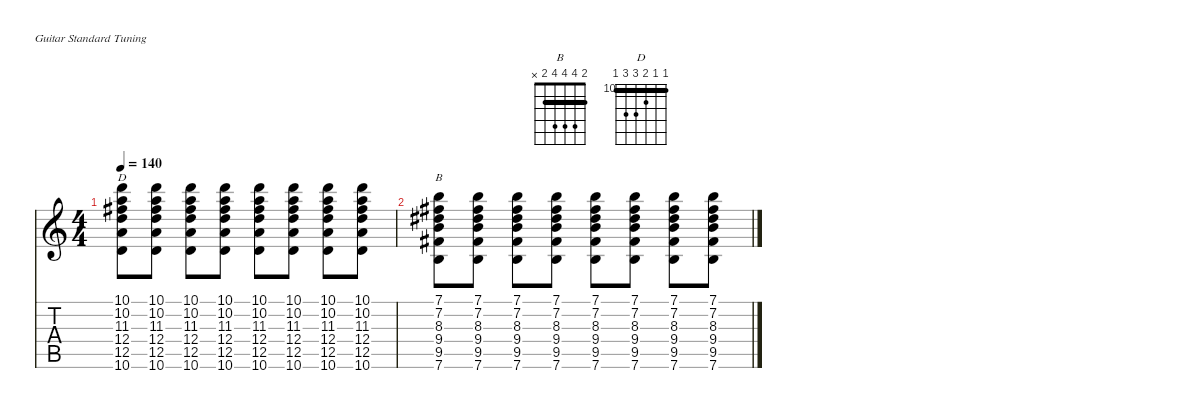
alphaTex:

\defaultSystemsLayout 4
\hideDynamics
\bracketExtendMode nobrackets
\singleTrackTrackNamePolicy hidden
\multiTrackTrackNamePolicy hidden
\otherSystemsTrackNameOrientation horizontal
\track ("Keith Richards" "el.guit.") {instrument electricguitarclean}
\staff {score tabs}
\tuning (E4 B3 G3 D3 A2 E2)
\chord ("B" 2 4 4 4 2 x) {barre 2}
\chord ("D" 10 10 11 12 12 10) {firstfret 10 barre (10 10)}
\ts (4 4)
\tempo 140
\clef g2
\ks c
(10.1 10.2 11.3{acc #} 12.4 12.5 10.6).8{ch "D" dy f beam Down} (10.1 10.2 11.3{acc #} 12.4 12.5 10.6).8{beam Down} (10.1 10.2 11.3{acc #} 12.4 12.5 10.6).8{beam Down} (10.1 10.2 11.3{acc #} 12.4 12.5 10.6).8{beam Down} (10.1 10.2 11.3{acc #} 12.4 12.5 10.6).8{beam Down} (10.1 10.2 11.3{acc #} 12.4 12.5 10.6).8{beam Down} (10.1 10.2 11.3{acc #} 12.4 12.5 10.6).8{beam Down} (10.1 10.2 11.3{acc #} 12.4 12.5 10.6).8{beam Down} |
(7.1 7.2{acc #} 8.3{acc #} 9.4 9.5{acc #} 7.6).8{ch "B" beam Down} (7.1 7.2{acc #} 8.3{acc #} 9.4 9.5{acc #} 7.6).8{beam Down} (7.1 7.2{acc #} 8.3{acc #} 9.4 9.5{acc #} 7.6).8{beam Down} (7.1 7.2{acc #} 8.3{acc #} 9.4 9.5{acc #} 7.6).8{beam Down} (7.1 7.2{acc #} 8.3{acc #} 9.4 9.5{acc #} 7.6).8{beam Down} (7.1 7.2{acc #} 8.3{acc #} 9.4 9.5{acc #} 7.6).8{beam Down} (7.1 7.2{acc #} 8.3{acc #} 9.4 9.5{acc #} 7.6).8{beam Down} (7.1 7.2{acc #} 8.3{acc #} 9.4 9.5{acc #} 7.6).8{beam Down}
